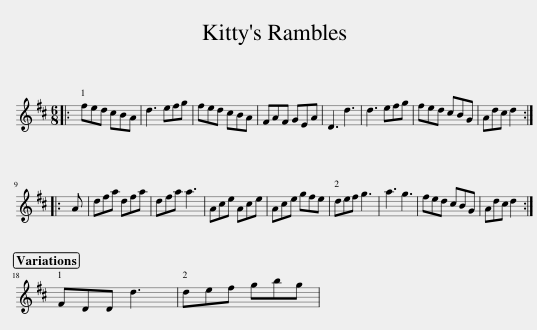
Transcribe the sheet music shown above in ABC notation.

X:1
L:1/8
M:6/8
I:linebreak $
K:D
V:1 treble
V:1
|: fed cBA | d3 efg | fed cBA | FAF GEA | D3 d3 | %5
 d3 efg | fed cBG | Adc d2 ::$ A | dfa dfa | %10
 dfa a3 | Ace Ace | Ace gfe | def g3 | a3 g3 | %15
 fed cBG | Adc d2 :|$ FDD d3 | def gbg | %19
